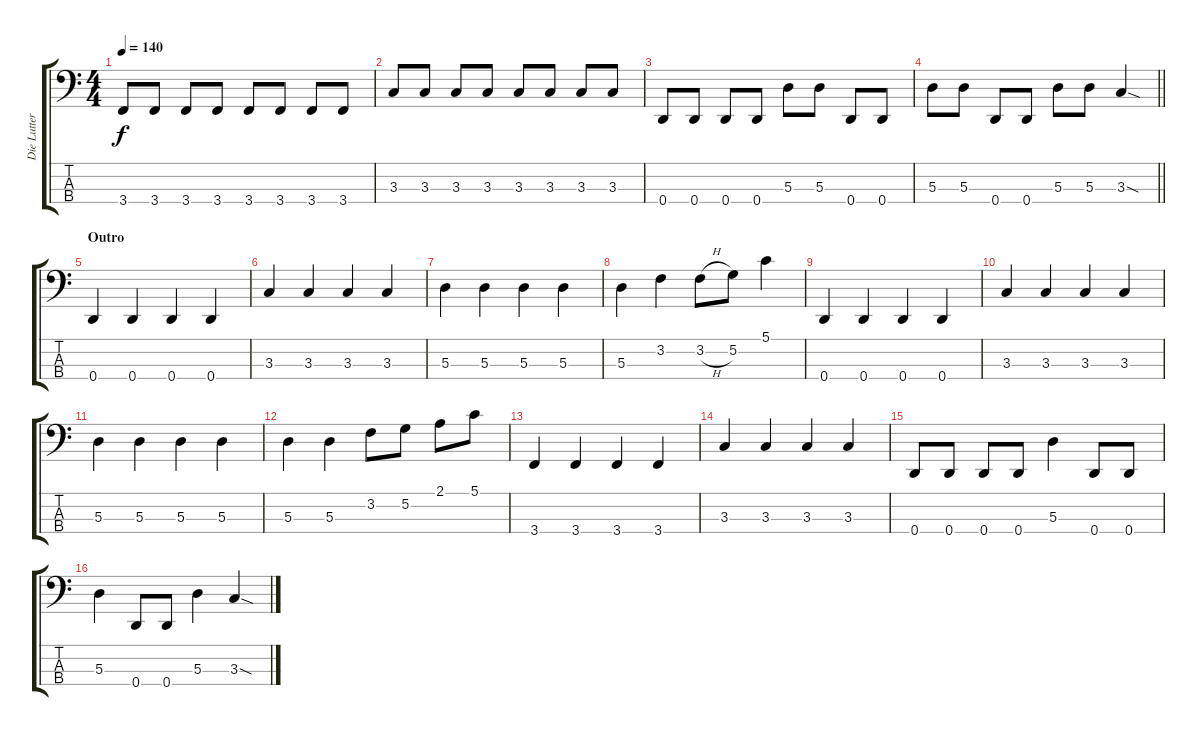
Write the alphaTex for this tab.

\track ("Die Lutter" "Die Lutter") {instrument electricbasspick}
\staff {score tabs}
\tuning (G2 D2 A1 D1) {hide}
\ts (4 4)
\tempo 140
\clef f4
\ks c
3.4.8{dy f} 3.4.8 3.4.8 3.4.8 3.4.8 3.4.8 3.4.8 3.4.8 |
3.3.8 3.3.8 3.3.8 3.3.8 3.3.8 3.3.8 3.3.8 3.3.8 |
0.4.8 0.4.8 0.4.8 0.4.8 5.3.8 5.3.8 0.4.8 0.4.8 |
\barLineRight lightlight
5.3.8 5.3.8 0.4.8 0.4.8 5.3.8 5.3.8 3.3{sod}.4 |
\section ("" "Outro")
0.4.4 0.4.4 0.4.4 0.4.4 |
3.3.4 3.3.4 3.3.4 3.3.4 |
5.3.4 5.3.4 5.3.4 5.3.4 |
5.3.4 3.2.4 3.2{h}.8 5.2.8 5.1.4 |
0.4.4 0.4.4 0.4.4 0.4.4 |
3.3.4 3.3.4 3.3.4 3.3.4 |
5.3.4 5.3.4 5.3.4 5.3.4 |
5.3.4 5.3.4 3.2.8 5.2.8 2.1.8 5.1.8 |
3.4.4 3.4.4 3.4.4 3.4.4 |
3.3.4 3.3.4 3.3.4 3.3.4 |
0.4.8 0.4.8 0.4.8 0.4.8 5.3.4 0.4.8 0.4.8 |
5.3.4 0.4.8 0.4.8 5.3.4 3.3{sod}.4
